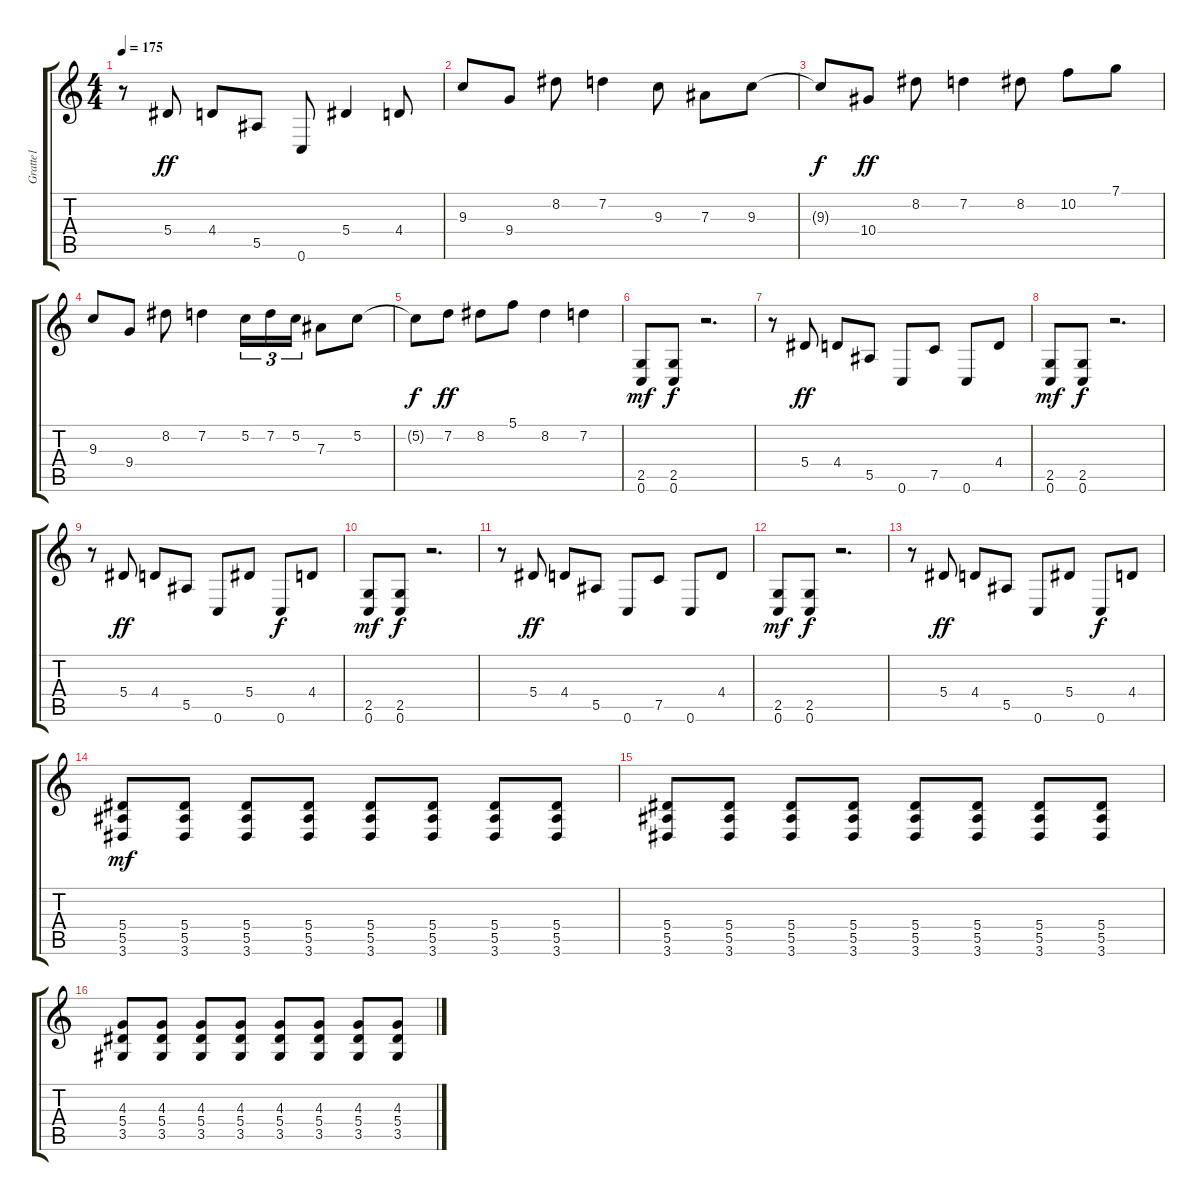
\track ("Gratte1" "Gratte1") {instrument distortionguitar}
\staff {score tabs}
\tuning (C4 G3 Eb3 Bb2 F2 C2) {hide}
\ts (4 4)
\tempo 175
\clef g2
\ks c
r.8{dy f} 5.4.8{dy ff} 4.4.8 5.5.8 0.6.8 5.4.4 4.4.8 |
9.3.8 9.4.8 8.2.8 7.2.4 9.3.8 7.3.8 9.3.8 |
9.3{t}.8{dy f} 10.4.8{dy ff} 8.2.8 7.2.4 8.2.8 10.2.8 7.1.8 |
9.3.8 9.4.8 8.2.8 7.2.4 5.2.16{tu (3 2)} 7.2.16{tu (3 2)} 5.2.16{tu (3 2)} 7.3.8 5.2.8 |
5.2{t}.8{dy f} 7.2.8{dy ff} 8.2.8 5.1.8 8.2.4 7.2.4 |
(2.5 0.6).8{dy mf} (2.5 0.6).8{dy f} r.2{d} |
r.8 5.4.8{dy ff} 4.4.8 5.5.8 0.6.8 7.5.8 0.6.8 4.4.8 |
(2.5 0.6).8{dy mf} (2.5 0.6).8{dy f} r.2{d} |
r.8 5.4.8{dy ff} 4.4.8 5.5.8 0.6.8 5.4.8 0.6.8{dy f} 4.4.8 |
(2.5 0.6).8{dy mf} (2.5 0.6).8{dy f} r.2{d} |
r.8 5.4.8{dy ff} 4.4.8 5.5.8 0.6.8 7.5.8 0.6.8 4.4.8 |
(2.5 0.6).8{dy mf} (2.5 0.6).8{dy f} r.2{d} |
r.8 5.4.8{dy ff} 4.4.8 5.5.8 0.6.8 5.4.8 0.6.8{dy f} 4.4.8 |
(5.4 5.5 3.6).8{dy mf} (5.4 5.5 3.6).8 (5.4 5.5 3.6).8 (5.4 5.5 3.6).8 (5.4 5.5 3.6).8 (5.4 5.5 3.6).8 (5.4 5.5 3.6).8 (5.4 5.5 3.6).8 |
(5.4 5.5 3.6).8 (5.4 5.5 3.6).8 (5.4 5.5 3.6).8 (5.4 5.5 3.6).8 (5.4 5.5 3.6).8 (5.4 5.5 3.6).8 (5.4 5.5 3.6).8 (5.4 5.5 3.6).8 |
(4.3 5.4 3.5).8 (4.3 5.4 3.5).8 (4.3 5.4 3.5).8 (4.3 5.4 3.5).8 (4.3 5.4 3.5).8 (4.3 5.4 3.5).8 (4.3 5.4 3.5).8 (4.3 5.4 3.5).8
